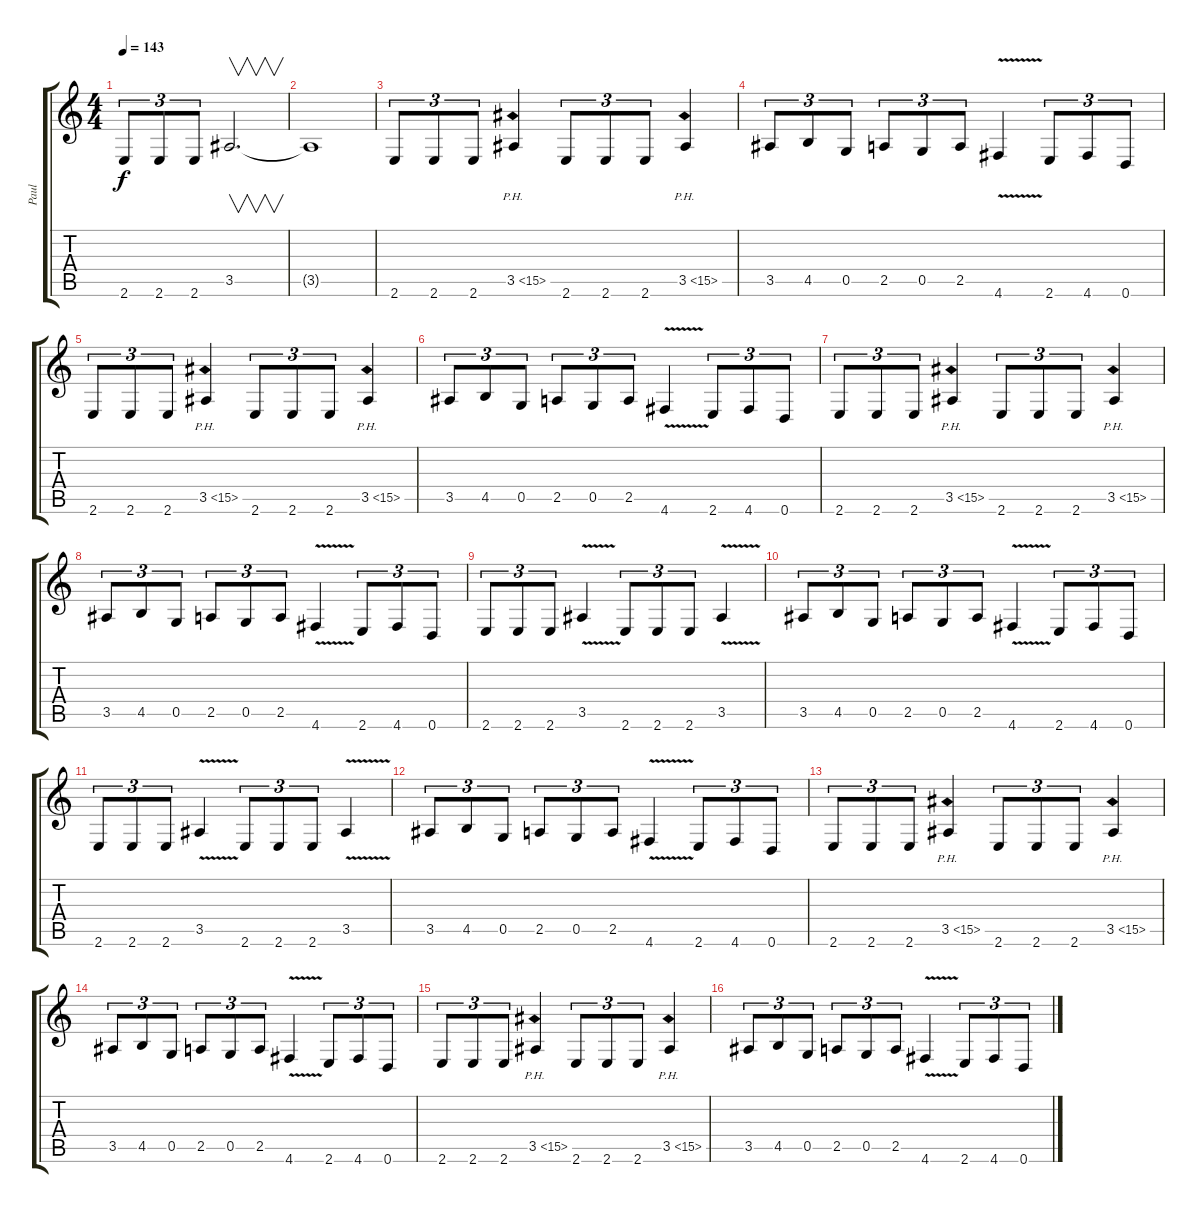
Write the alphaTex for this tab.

\track ("Paul" "Paul") {instrument distortionguitar}
\staff {score tabs}
\tuning (D4 A3 F3 C3 G2 D2) {hide}
\ts (4 4)
\tempo 143
\clef g2
\ks c
2.6.8{tu (3 2) dy f} 2.6.8{tu (3 2)} 2.6.8{tu (3 2)} 3.5.2{v d} |
3.5{t}.1 |
2.6.8{tu (3 2)} 2.6.8{tu (3 2)} 2.6.8{tu (3 2)} 3.5{ph 12}.4 2.6.8{tu (3 2)} 2.6.8{tu (3 2)} 2.6.8{tu (3 2)} 3.5{ph 12}.4 |
3.5.8{tu (3 2)} 4.5.8{tu (3 2)} 0.5.8{tu (3 2)} 2.5.8{tu (3 2)} 0.5.8{tu (3 2)} 2.5.8{tu (3 2)} 4.6{v}.4 2.6.8{tu (3 2)} 4.6.8{tu (3 2)} 0.6.8{tu (3 2)} |
2.6.8{tu (3 2)} 2.6.8{tu (3 2)} 2.6.8{tu (3 2)} 3.5{ph 12}.4 2.6.8{tu (3 2)} 2.6.8{tu (3 2)} 2.6.8{tu (3 2)} 3.5{ph 12}.4 |
3.5.8{tu (3 2)} 4.5.8{tu (3 2)} 0.5.8{tu (3 2)} 2.5.8{tu (3 2)} 0.5.8{tu (3 2)} 2.5.8{tu (3 2)} 4.6{v}.4 2.6.8{tu (3 2)} 4.6.8{tu (3 2)} 0.6.8{tu (3 2)} |
2.6.8{tu (3 2)} 2.6.8{tu (3 2)} 2.6.8{tu (3 2)} 3.5{ph 12}.4 2.6.8{tu (3 2)} 2.6.8{tu (3 2)} 2.6.8{tu (3 2)} 3.5{ph 12}.4 |
3.5.8{tu (3 2)} 4.5.8{tu (3 2)} 0.5.8{tu (3 2)} 2.5.8{tu (3 2)} 0.5.8{tu (3 2)} 2.5.8{tu (3 2)} 4.6{v}.4 2.6.8{tu (3 2)} 4.6.8{tu (3 2)} 0.6.8{tu (3 2)} |
2.6.8{tu (3 2)} 2.6.8{tu (3 2)} 2.6.8{tu (3 2)} 3.5{v}.4 2.6.8{tu (3 2)} 2.6.8{tu (3 2)} 2.6.8{tu (3 2)} 3.5{v}.4 |
3.5.8{tu (3 2)} 4.5.8{tu (3 2)} 0.5.8{tu (3 2)} 2.5.8{tu (3 2)} 0.5.8{tu (3 2)} 2.5.8{tu (3 2)} 4.6{v}.4 2.6.8{tu (3 2)} 4.6.8{tu (3 2)} 0.6.8{tu (3 2)} |
2.6.8{tu (3 2)} 2.6.8{tu (3 2)} 2.6.8{tu (3 2)} 3.5{v}.4 2.6.8{tu (3 2)} 2.6.8{tu (3 2)} 2.6.8{tu (3 2)} 3.5{v}.4 |
3.5.8{tu (3 2)} 4.5.8{tu (3 2)} 0.5.8{tu (3 2)} 2.5.8{tu (3 2)} 0.5.8{tu (3 2)} 2.5.8{tu (3 2)} 4.6{v}.4 2.6.8{tu (3 2)} 4.6.8{tu (3 2)} 0.6.8{tu (3 2)} |
2.6.8{tu (3 2)} 2.6.8{tu (3 2)} 2.6.8{tu (3 2)} 3.5{ph 12}.4 2.6.8{tu (3 2)} 2.6.8{tu (3 2)} 2.6.8{tu (3 2)} 3.5{ph 12}.4 |
3.5.8{tu (3 2)} 4.5.8{tu (3 2)} 0.5.8{tu (3 2)} 2.5.8{tu (3 2)} 0.5.8{tu (3 2)} 2.5.8{tu (3 2)} 4.6{v}.4 2.6.8{tu (3 2)} 4.6.8{tu (3 2)} 0.6.8{tu (3 2)} |
2.6.8{tu (3 2)} 2.6.8{tu (3 2)} 2.6.8{tu (3 2)} 3.5{ph 12}.4 2.6.8{tu (3 2)} 2.6.8{tu (3 2)} 2.6.8{tu (3 2)} 3.5{ph 12}.4 |
3.5.8{tu (3 2)} 4.5.8{tu (3 2)} 0.5.8{tu (3 2)} 2.5.8{tu (3 2)} 0.5.8{tu (3 2)} 2.5.8{tu (3 2)} 4.6{v}.4 2.6.8{tu (3 2)} 4.6.8{tu (3 2)} 0.6.8{tu (3 2)}
